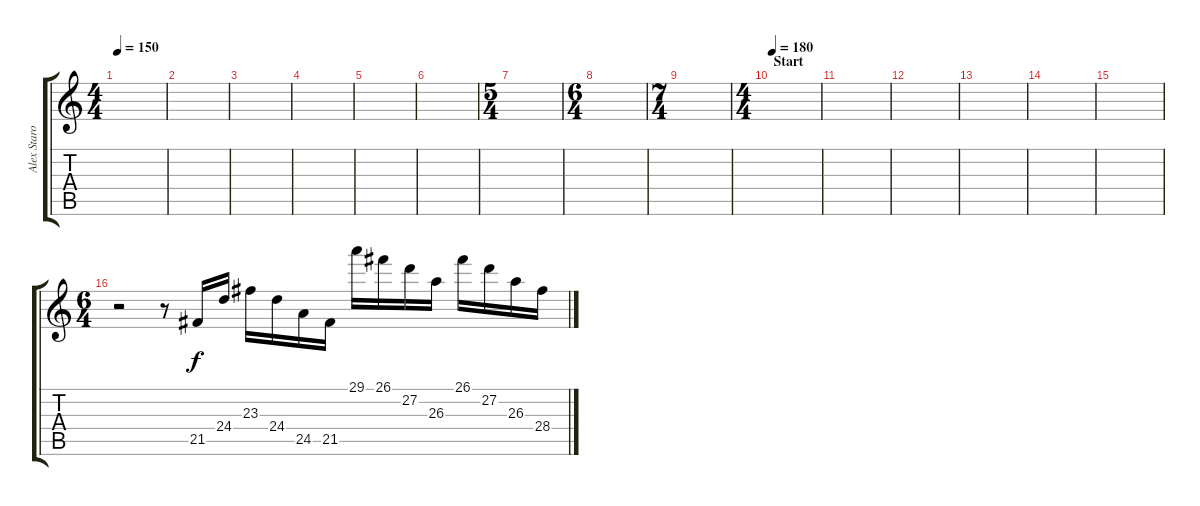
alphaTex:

\track ("Alex Staropoli" "Alex Staro") {instrument electricgrandpiano}
\staff {score tabs}
\tuning (E4 B3 G3 D3 A2 E2) {hide}
\ts (4 4)
\tempo 150
\clef g2
\ks c
|
|
|
|
|
|
\ts (5 4)
|
\ts (6 4)
|
\ts (7 4)
|
\ts (4 4)
\section ("" "Start")
\tempo 180
|
|
|
|
|
|
\ts (6 4)
r.2 r.8 21.5.16 24.4.16 23.3.16 24.4.16 24.5.16 21.5.16 29.1.16 26.1.16 27.2.16 26.3.16 26.1.16 27.2.16 26.3.16 28.4.16
